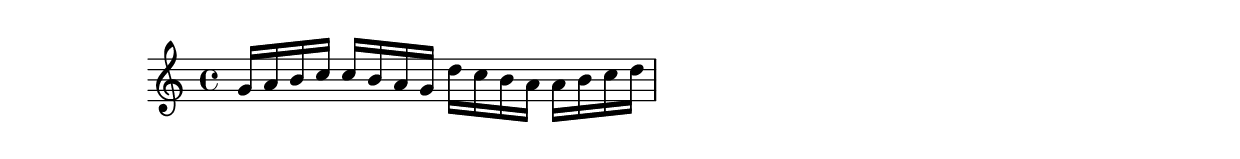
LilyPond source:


\version "2.16.0"
\header {
  texidoc = "
@cindex beam damp
@cindex damp, beam

Beams are less steep than the notes they encompass.
" }

\layout {
  ragged-right = ##t
}

\relative c''{
  %%		\stemUp
  %%		 a16[ b b c]
  %%		 c[ b b a]
  %%		\stemDown
  %%		 c[ b b a]
  %%		 a[ b b c]
  \stemUp
  g16[ a b c]
  c[ b a g]
  \stemDown
  d'[ c b a]
  a[ b c d]
}


